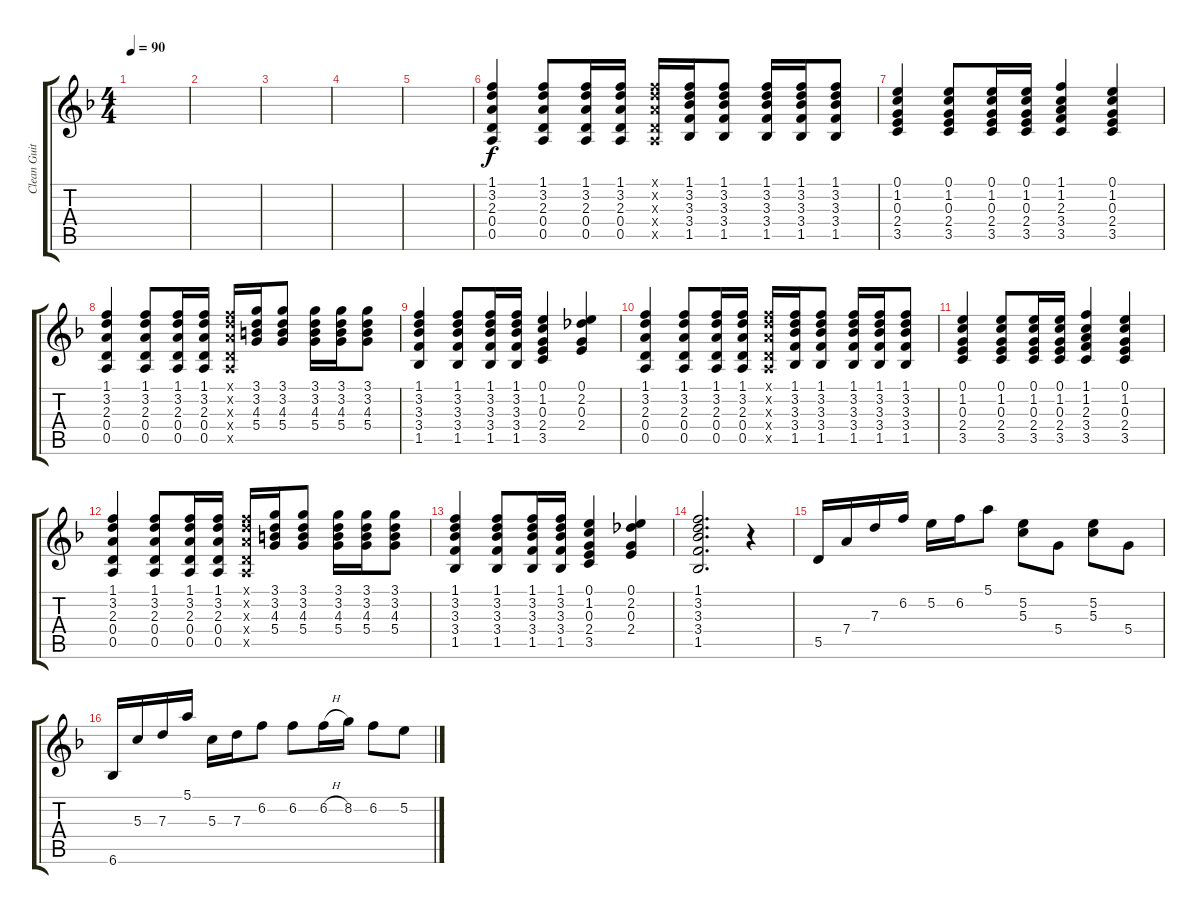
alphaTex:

\track ("Clean Guitar" "Clean Guit") {instrument electricguitarclean}
\staff {score tabs}
\tuning (E4 B3 G3 D3 A2 E2) {hide}
\ts (4 4)
\tempo 90
\clef g2
\ks f
|
|
|
|
|
(1.1 3.2 2.3 0.4 0.5).4 (1.1 3.2 2.3 0.4 0.5).8 (1.1 3.2 2.3 0.4 0.5).16 (1.1 3.2 2.3 0.4 0.5).16 (1.1{x} 3.2{x} 2.3{x} 0.4{x} 0.5{x}).16 (1.1 3.2 3.3 3.4 1.5).16 (1.1 3.2 3.3 3.4 1.5).8 (1.1 3.2 3.3 3.4 1.5).16 (1.1 3.2 3.3 3.4 1.5).16 (1.1 3.2 3.3 3.4 1.5).8 |
(0.1 1.2 0.3 2.4 3.5).4 (0.1 1.2 0.3 2.4 3.5).8 (0.1 1.2 0.3 2.4 3.5).16 (0.1 1.2 0.3 2.4 3.5).16 (1.1 1.2 2.3 3.4 3.5).4 (0.1 1.2 0.3 2.4 3.5).4 |
(1.1 3.2 2.3 0.4 0.5).4 (1.1 3.2 2.3 0.4 0.5).8 (1.1 3.2 2.3 0.4 0.5).16 (1.1 3.2 2.3 0.4 0.5).16 (1.1{x} 3.2{x} 2.3{x} 0.4{x} 0.5{x}).16 (3.1 3.2 4.3 5.4).16 (3.1 3.2 4.3 5.4).8 (3.1 3.2 4.3 5.4).16 (3.1 3.2 4.3 5.4).16 (3.1 3.2 4.3 5.4).8 |
(1.1 3.2 3.3 3.4 1.5).4 (1.1 3.2 3.3 3.4 1.5).8 (1.1 3.2 3.3 3.4 1.5).16 (1.1 3.2 3.3 3.4 1.5).16 (0.1 1.2 0.3 2.4 3.5).4 (0.1 2.2 0.3 2.4).4 |
(1.1 3.2 2.3 0.4 0.5).4 (1.1 3.2 2.3 0.4 0.5).8 (1.1 3.2 2.3 0.4 0.5).16 (1.1 3.2 2.3 0.4 0.5).16 (1.1{x} 3.2{x} 2.3{x} 0.4{x} 0.5{x}).16 (1.1 3.2 3.3 3.4 1.5).16 (1.1 3.2 3.3 3.4 1.5).8 (1.1 3.2 3.3 3.4 1.5).16 (1.1 3.2 3.3 3.4 1.5).16 (1.1 3.2 3.3 3.4 1.5).8 |
(0.1 1.2 0.3 2.4 3.5).4 (0.1 1.2 0.3 2.4 3.5).8 (0.1 1.2 0.3 2.4 3.5).16 (0.1 1.2 0.3 2.4 3.5).16 (1.1 1.2 2.3 3.4 3.5).4 (0.1 1.2 0.3 2.4 3.5).4 |
(1.1 3.2 2.3 0.4 0.5).4 (1.1 3.2 2.3 0.4 0.5).8 (1.1 3.2 2.3 0.4 0.5).16 (1.1 3.2 2.3 0.4 0.5).16 (1.1{x} 3.2{x} 2.3{x} 0.4{x} 0.5{x}).16 (3.1 3.2 4.3 5.4).16 (3.1 3.2 4.3 5.4).8 (3.1 3.2 4.3 5.4).16 (3.1 3.2 4.3 5.4).16 (3.1 3.2 4.3 5.4).8 |
(1.1 3.2 3.3 3.4 1.5).4 (1.1 3.2 3.3 3.4 1.5).8 (1.1 3.2 3.3 3.4 1.5).16 (1.1 3.2 3.3 3.4 1.5).16 (0.1 1.2 0.3 2.4 3.5).4 (0.1 2.2 0.3 2.4).4 |
(1.1 3.2 3.3 3.4 1.5).2{d} r.4 |
5.5.16 7.4.16 7.3.16 6.2.16 5.2.16 6.2.16 5.1.8 (5.2 5.3).8 5.4.8 (5.2 5.3).8 5.4.8 |
6.6.16 5.3.16 7.3.16 5.1.16 5.3.16 7.3.16 6.2.8 6.2.8 6.2{h}.16 8.2.16 6.2.8 5.2.8
